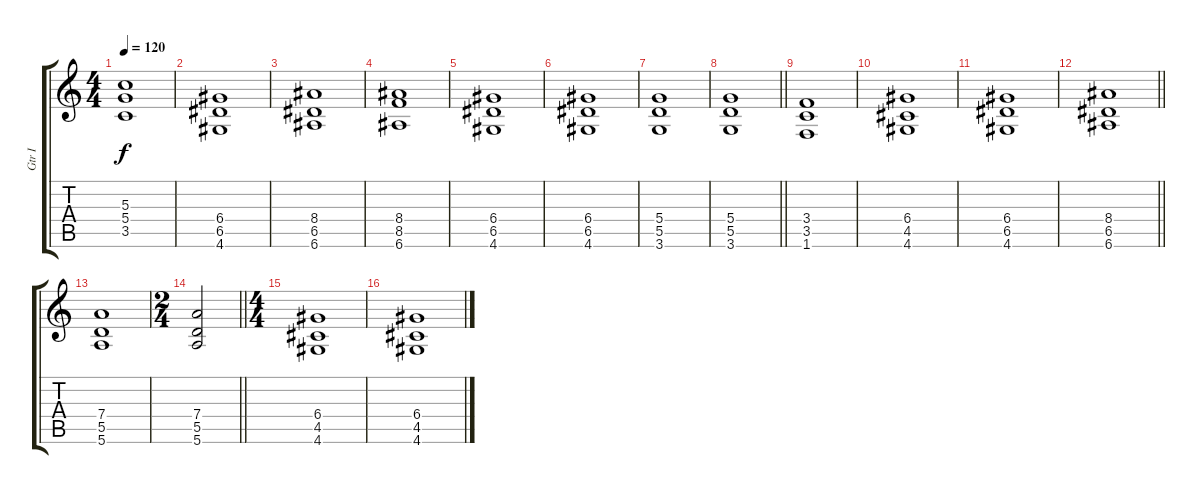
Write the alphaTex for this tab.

\track ("Gtr I" "Gtr I") {instrument distortionguitar}
\staff {score tabs}
\tuning (E4 B3 G3 D3 A2 E2) {hide}
\ts (4 4)
\tempo 120
\clef g2
\ks c
(5.3 5.4 3.5).1{dy f instrument distortionguitar} |
(6.4 6.5 4.6).1 |
(8.4 6.5 6.6).1 |
(8.4 8.5 6.6).1 |
(6.4 6.5 4.6).1 |
(6.4 6.5 4.6).1 |
(5.4 5.5 3.6).1 |
\barLineRight lightlight
(5.4 5.5 3.6).1 |
(3.4 3.5 1.6).1 |
(6.4 4.5 4.6).1 |
(6.4 6.5 4.6).1 |
\barLineRight lightlight
(8.4 6.5 6.6).1 |
(7.4 5.5 5.6).1 |
\ts (2 4)
\barLineRight lightlight
(7.4 5.5 5.6).2 |
\ts (4 4)
(6.4 4.5 4.6).1 |
(6.4 4.5 4.6).1
